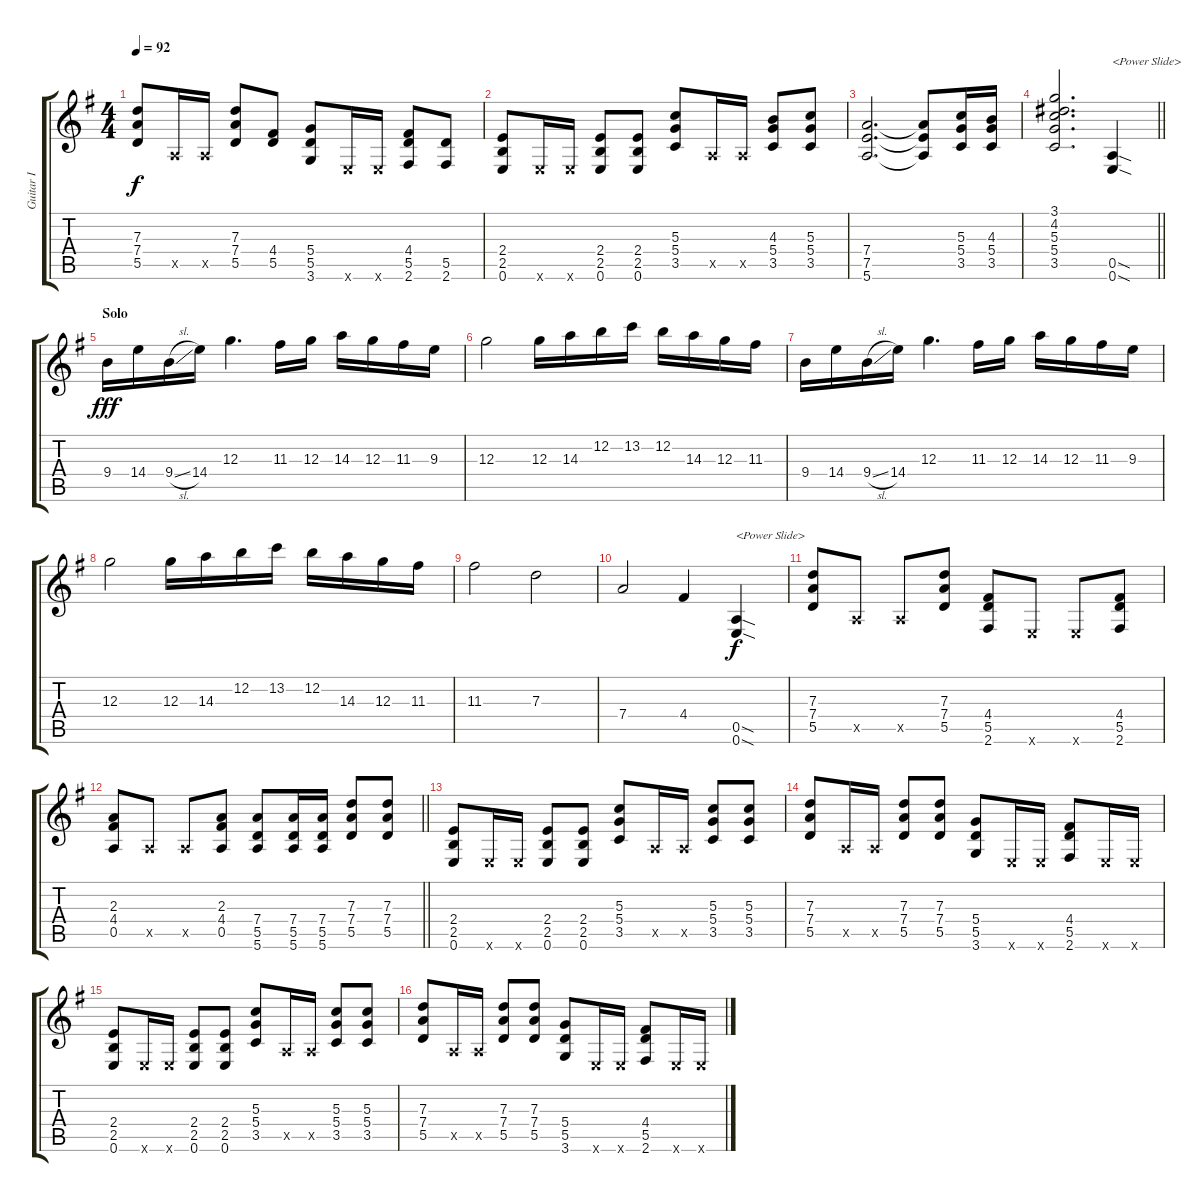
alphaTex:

\track ("Guitar I" "Guitar I") {instrument overdrivenguitar}
\staff {score tabs}
\tuning (E4 B3 G3 D3 A2 E2) {hide}
\ts (4 4)
\tempo 92
\clef g2
\ks g
(7.3 7.4 5.5).8{dy f} 0.5{x}.16 0.5{x}.16 (7.3 7.4 5.5).8 (4.4 5.5).8 (5.4 5.5 3.6).8 0.6{x}.16 0.6{x}.16 (4.4 5.5 2.6).8 (5.5 2.6).8 |
(2.4 2.5 0.6).8 0.6{x}.16 0.6{x}.16 (2.4 2.5 0.6).8 (2.4 2.5 0.6).8 (5.3 5.4 3.5).8 0.5{x}.16 0.5{x}.16 (4.3 5.4 3.5).8 (5.3 5.4 3.5).8 |
(7.4 7.5 5.6).2{d} (7.4{t} 7.5{t} 5.6{t}).8 (5.3 5.4 3.5).16 (4.3 5.4 3.5).16 |
\barLineRight lightlight
(3.1 4.2 5.3 5.4 3.5).2{d} (0.5{sod} 0.6{sod}).4{txt "<Power Slide>"} |
\section ("" "Solo")
9.4.16{dy fff instrument distortionguitar} 14.4.16 9.4{sl}.16 14.4.16 12.3.4{d} 11.3.16 12.3.16 14.3.16 12.3.16 11.3.16 9.3.16 |
12.3.2 12.3.16 14.3.16 12.2.16 13.2.16 12.2.16 14.3.16 12.3.16 11.3.16 |
9.4.16 14.4.16 9.4{sl}.16 14.4.16 12.3.4{d} 11.3.16 12.3.16 14.3.16 12.3.16 11.3.16 9.3.16 |
12.3.2 12.3.16 14.3.16 12.2.16 13.2.16 12.2.16 14.3.16 12.3.16 11.3.16 |
11.3.2 7.3.2 |
7.4.2 4.4.4 (0.5{sod} 0.6{sod}).4{txt "<Power Slide>" dy f instrument overdrivenguitar} |
(7.3 7.4 5.5).8 0.5{x}.8 0.5{x}.8 (7.3 7.4 5.5).8 (4.4 5.5 2.6).8 0.6{x}.8 0.6{x}.8 (4.4 5.5 2.6).8 |
\barLineRight lightlight
(2.3 4.4 0.5).8 0.5{x}.8 0.5{x}.8 (2.3 4.4 0.5).8 (7.4 5.5 5.6).8 (7.4 5.5 5.6).16 (7.4 5.5 5.6).16 (7.3 7.4 5.5).8 (7.3 7.4 5.5).8 |
\section ("" "")
(2.4 2.5 0.6).8 0.6{x}.16 0.6{x}.16 (2.4 2.5 0.6).8 (2.4 2.5 0.6).8 (5.3 5.4 3.5).8 0.5{x}.16 0.5{x}.16 (5.3 5.4 3.5).8 (5.3 5.4 3.5).8 |
(7.3 7.4 5.5).8 0.5{x}.16 0.5{x}.16 (7.3 7.4 5.5).8 (7.3 7.4 5.5).8 (5.4 5.5 3.6).8 0.6{x}.16 0.6{x}.16 (4.4 5.5 2.6).8 0.6{x}.16 0.6{x}.16 |
(2.4 2.5 0.6).8 0.6{x}.16 0.6{x}.16 (2.4 2.5 0.6).8 (2.4 2.5 0.6).8 (5.3 5.4 3.5).8 0.5{x}.16 0.5{x}.16 (5.3 5.4 3.5).8 (5.3 5.4 3.5).8 |
(7.3 7.4 5.5).8 0.5{x}.16 0.5{x}.16 (7.3 7.4 5.5).8 (7.3 7.4 5.5).8 (5.4 5.5 3.6).8 0.6{x}.16 0.6{x}.16 (4.4 5.5 2.6).8 0.6{x}.16 0.6{x}.16
